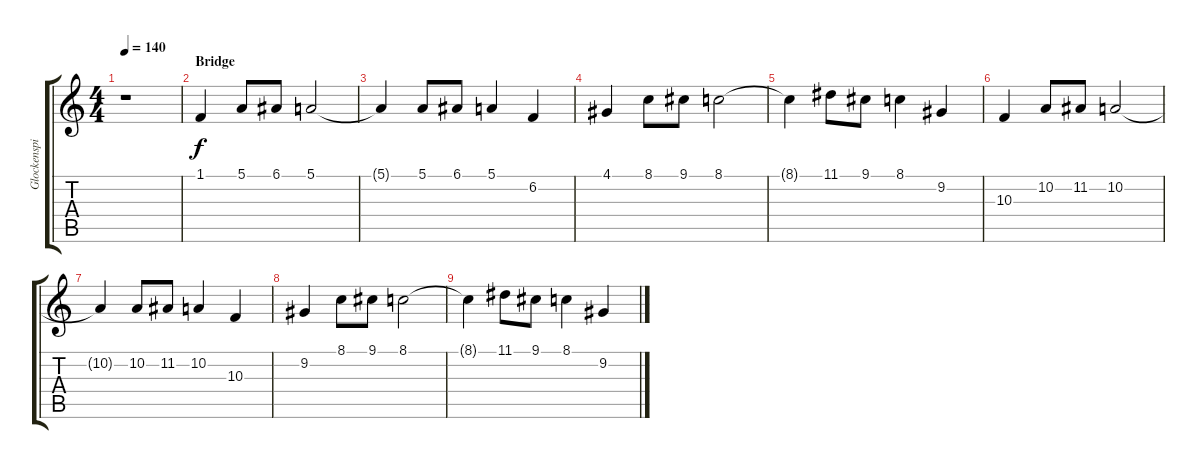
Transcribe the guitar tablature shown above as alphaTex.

\track ("Glockenspiel" "Glockenspi") {instrument glockenspiel}
\staff {score tabs}
\tuning (E4 B3 G3 D3 A2 E2) {hide}
\ts (4 4)
\tempo 140
\clef g2
\ks c
r.1{dy f} |
\section ("" "Bridge")
1.1.4 5.1.8 6.1.8 5.1.2 |
5.1{t}.4 5.1.8 6.1.8 5.1.4 6.2.4 |
4.1.4 8.1.8 9.1.8 8.1.2 |
8.1{t}.4 11.1.8 9.1.8 8.1.4 9.2.4 |
10.3.4 10.2.8 11.2.8 10.2.2 |
10.2{t}.4 10.2.8 11.2.8 10.2.4 10.3.4 |
9.2.4 8.1.8 9.1.8 8.1.2 |
8.1{t}.4 11.1.8 9.1.8 8.1.4 9.2.4
